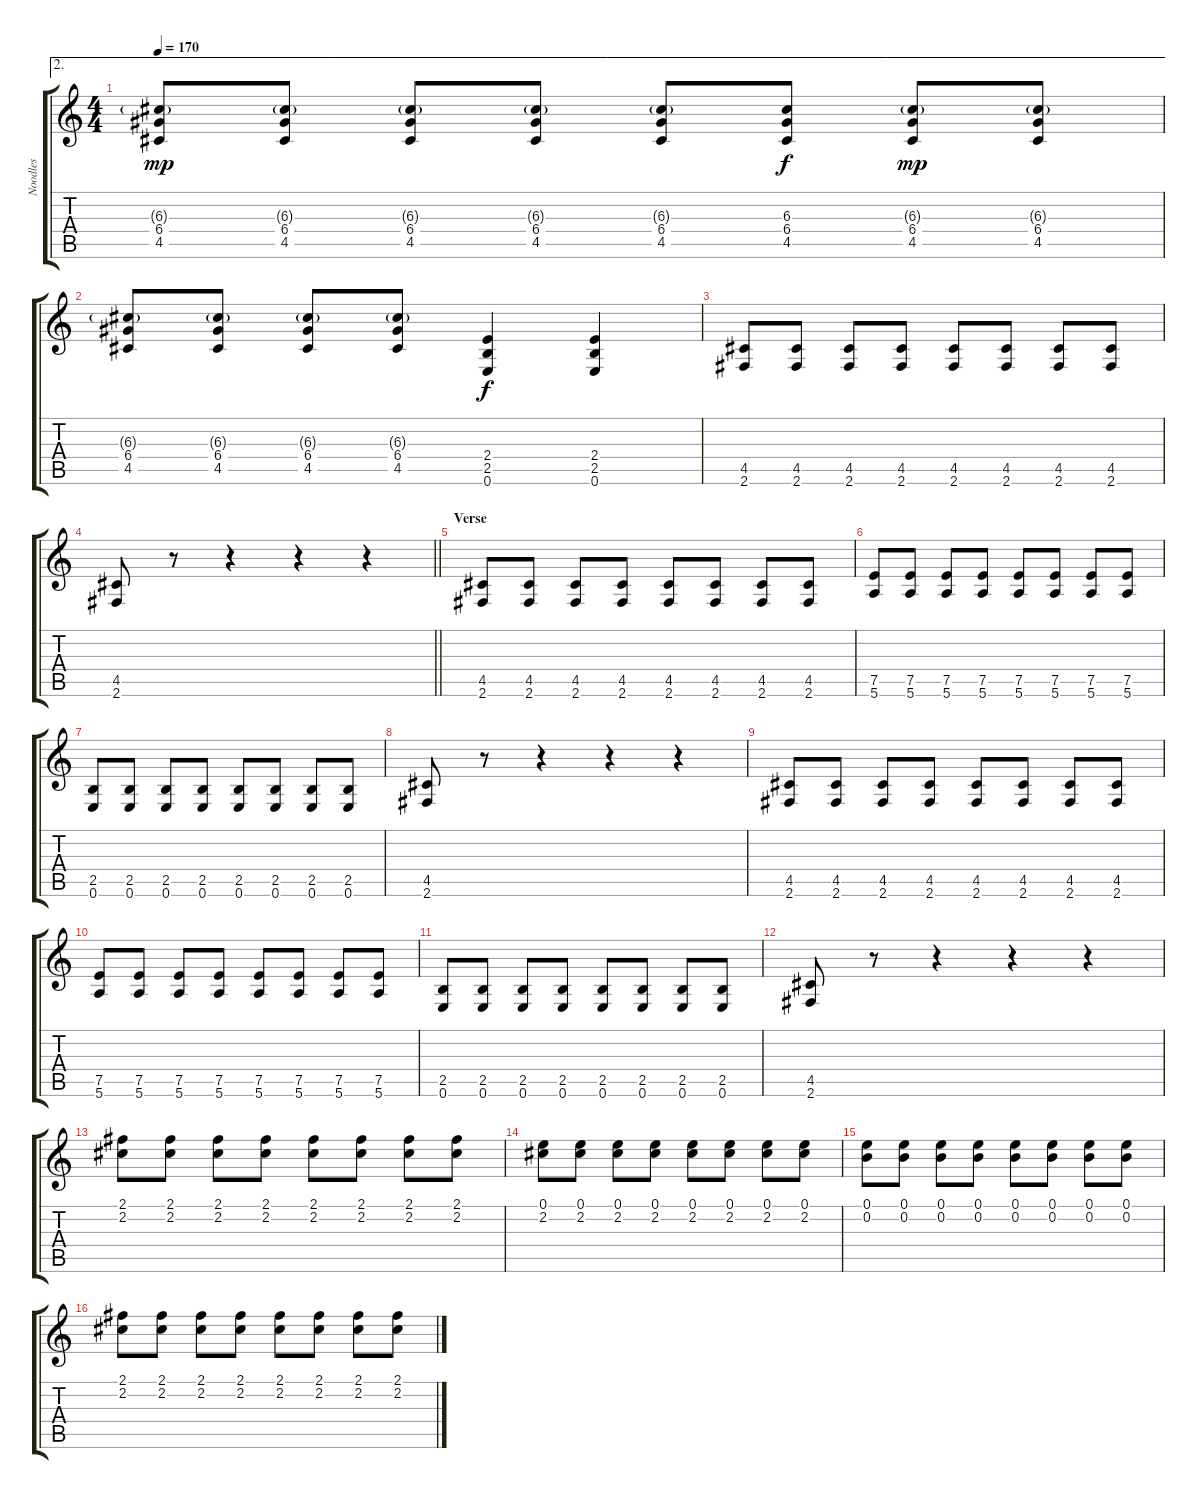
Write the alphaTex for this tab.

\track ("Noodles" "Noodles") {instrument distortionguitar}
\staff {score tabs}
\tuning (E4 B3 G3 D3 A2 E2) {hide}
\ae 2
\ts (4 4)
\tempo 170
\clef g2
\ks c
(6.3{g} 6.4 4.5).8{dy mp} (6.3{g} 6.4 4.5).8 (6.3{g} 6.4 4.5).8 (6.3{g} 6.4 4.5).8 (6.3{g} 6.4 4.5).8 (6.3 6.4 4.5).8{dy f} (6.3{g} 6.4 4.5).8{dy mp} (6.3{g} 6.4 4.5).8 |
(6.3{g} 6.4 4.5).8 (6.3{g} 6.4 4.5).8 (6.3{g} 6.4 4.5).8 (6.3{g} 6.4 4.5).8 (2.4 2.5 0.6).4{dy f} (2.4 2.5 0.6).4 |
(4.5 2.6).8 (4.5 2.6).8 (4.5 2.6).8 (4.5 2.6).8 (4.5 2.6).8 (4.5 2.6).8 (4.5 2.6).8 (4.5 2.6).8 |
\barLineRight lightlight
(4.5 2.6).8 r.8 r.4 r.4 r.4 |
\section ("" "Verse")
(4.5 2.6).8{volume 12} (4.5 2.6).8 (4.5 2.6).8 (4.5 2.6).8 (4.5 2.6).8 (4.5 2.6).8 (4.5 2.6).8 (4.5 2.6).8 |
(7.5 5.6).8 (7.5 5.6).8 (7.5 5.6).8 (7.5 5.6).8 (7.5 5.6).8 (7.5 5.6).8 (7.5 5.6).8 (7.5 5.6).8 |
(2.5 0.6).8 (2.5 0.6).8 (2.5 0.6).8 (2.5 0.6).8 (2.5 0.6).8 (2.5 0.6).8 (2.5 0.6).8 (2.5 0.6).8 |
(4.5 2.6).8 r.8 r.4 r.4 r.4 |
(4.5 2.6).8 (4.5 2.6).8 (4.5 2.6).8 (4.5 2.6).8 (4.5 2.6).8 (4.5 2.6).8 (4.5 2.6).8 (4.5 2.6).8 |
(7.5 5.6).8 (7.5 5.6).8 (7.5 5.6).8 (7.5 5.6).8 (7.5 5.6).8 (7.5 5.6).8 (7.5 5.6).8 (7.5 5.6).8 |
(2.5 0.6).8 (2.5 0.6).8 (2.5 0.6).8 (2.5 0.6).8 (2.5 0.6).8 (2.5 0.6).8 (2.5 0.6).8 (2.5 0.6).8 |
(4.5 2.6).8 r.8 r.4 r.4 r.4 |
(2.1 2.2).8{volume 12 balance 10} (2.1 2.2).8 (2.1 2.2).8 (2.1 2.2).8 (2.1 2.2).8 (2.1 2.2).8 (2.1 2.2).8 (2.1 2.2).8 |
(0.1 2.2).8 (0.1 2.2).8 (0.1 2.2).8 (0.1 2.2).8 (0.1 2.2).8 (0.1 2.2).8 (0.1 2.2).8 (0.1 2.2).8 |
(0.1 0.2).8 (0.1 0.2).8 (0.1 0.2).8 (0.1 0.2).8 (0.1 0.2).8 (0.1 0.2).8 (0.1 0.2).8 (0.1 0.2).8 |
(2.1 2.2).8 (2.1 2.2).8 (2.1 2.2).8 (2.1 2.2).8 (2.1 2.2).8 (2.1 2.2).8 (2.1 2.2).8 (2.1 2.2).8
